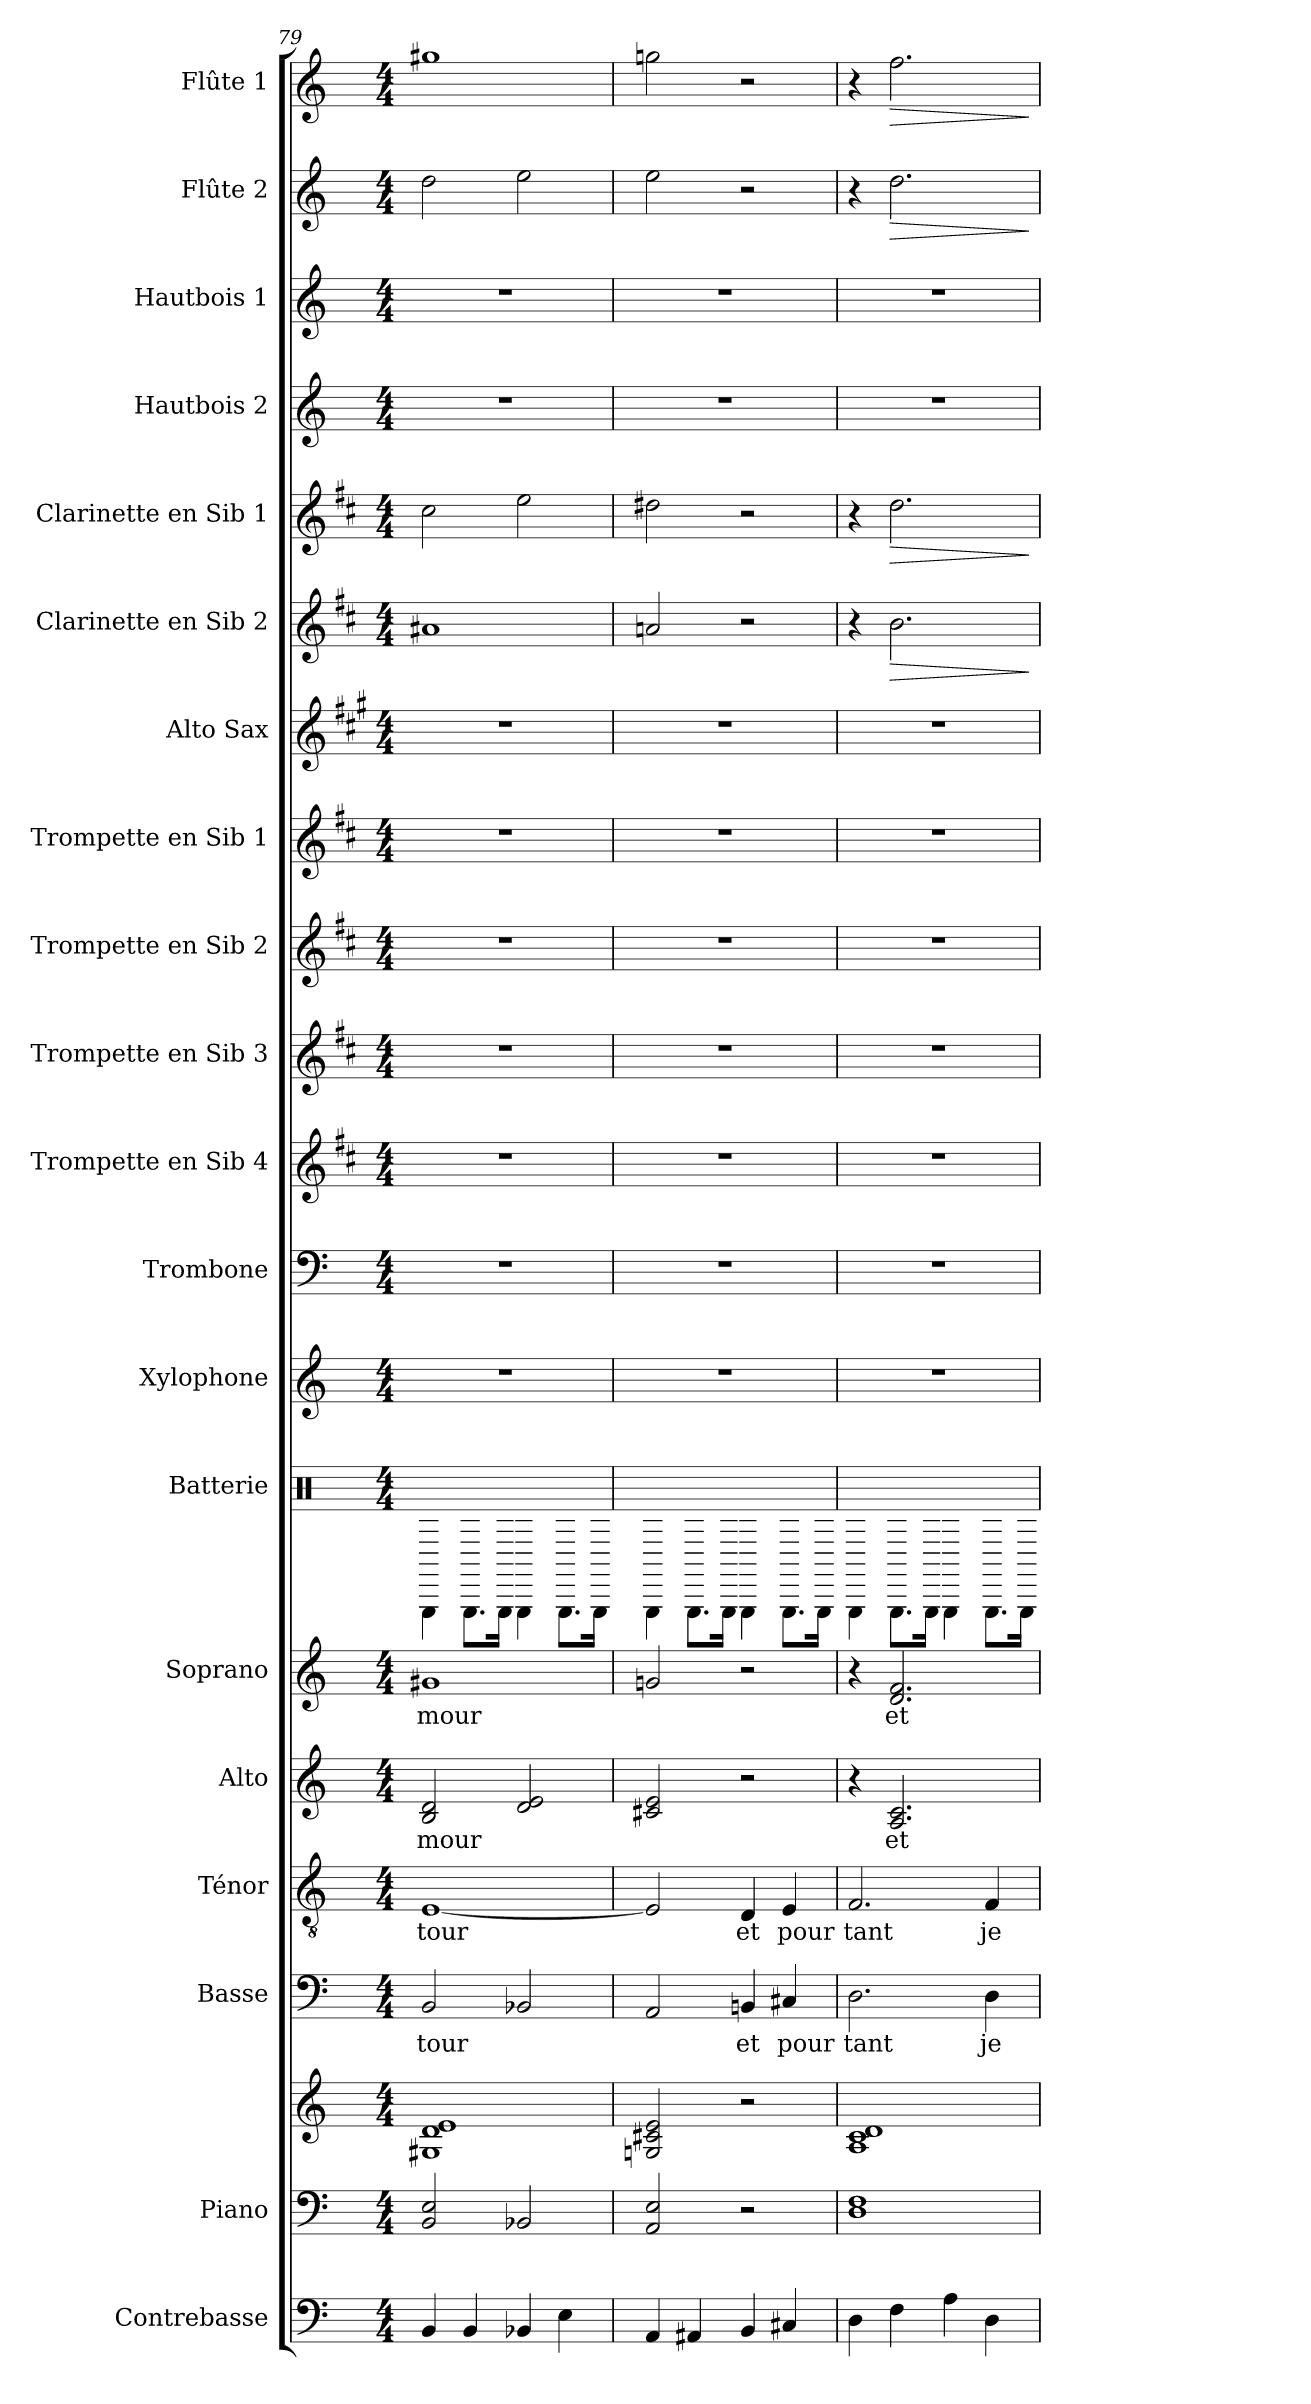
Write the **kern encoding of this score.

**kern	**kern	**kern	**kern	**text	**kern	**text	**kern	**text	**kern	**text	**kern	**kern	**kern	**kern	**kern	**kern	**kern	**kern	**kern	**dynam	**kern	**dynam	**kern	**kern	**kern	**dynam	**kern	**dynam
*part20	*part19	*part19	*part18	*part18	*part17	*part17	*part16	*part16	*part15	*part15	*part14	*part13	*part12	*part11	*part10	*part9	*part8	*part7	*part6	*part6	*part5	*part5	*part4	*part3	*part2	*part2	*part1	*part1
*staff21	*staff20	*staff19	*staff18	*staff18	*staff17	*staff17	*staff16	*staff16	*staff15	*staff15	*staff14	*staff13	*staff12	*staff11	*staff10	*staff9	*staff8	*staff7	*staff6	*staff6	*staff5	*staff5	*staff4	*staff3	*staff2	*staff2	*staff1	*staff1
*I"Contrebasse	*I"Piano	*	*I"Basse	*	*I"Ténor	*	*I"Alto	*	*I"Soprano	*	*I"Batterie	*I"Xylophone	*I"Trombone	*I"Trompette en Sib 4	*I"Trompette en Sib 3	*I"Trompette en Sib 2	*I"Trompette en Sib 1	*I"Alto Sax	*I"Clarinette en Sib 2	*	*I"Clarinette en Sib 1	*	*I"Hautbois 2	*I"Hautbois 1	*I"Flûte 2	*	*I"Flûte 1	*
*I'Cb.	*I'Pno	*	*I'Ba.	*	*I'T	*	*I'A	*	*I'S	*	*I'Batt.	*I'Xyl.	*I'Trb.	*I'Trp. (Sib) 4	*I'Trp. (Sib) 3	*I'Trp. (Sib) 2	*I'Trp. (Sib) 1	*I'A. Sx.	*I'Cl. (Sib) 2	*	*I'Cl. (Sib) 1	*	*I'Hb. 2	*I'Hb. 1	*I'Fl. 2	*	*I'Fl. 1	*
*clefF4	*clefF4	*clefG2	*clefF4	*	*clefGv2	*	*clefG2	*	*clefG2	*	*clefX	*clefG2	*clefF4	*clefG2	*clefG2	*clefG2	*clefG2	*clefG2	*clefG2	*	*clefG2	*	*clefG2	*clefG2	*clefG2	*	*clefG2	*
*ITrd7c12	*	*	*	*	*	*	*	*	*	*	*	*ITrd-7c-12	*	*ITrd1c2	*ITrd1c2	*ITrd1c2	*ITrd1c2	*ITrd5c9	*ITrd1c2	*	*ITrd1c2	*	*	*	*	*	*	*
*k[]	*k[]	*k[]	*k[]	*	*k[]	*	*k[]	*	*k[]	*	*k[]	*k[]	*k[]	*k[]	*k[]	*k[]	*k[]	*k[]	*k[]	*	*k[]	*	*k[]	*k[]	*k[]	*	*k[]	*
*C:	*C:	*C:	*C:	*	*C:	*	*C:	*	*C:	*	*C:	*C:	*C:	*C:	*C:	*C:	*C:	*C:	*C:	*	*C:	*	*C:	*C:	*C:	*	*C:	*
*M4/4	*M4/4	*M4/4	*M4/4	*	*M4/4	*	*M4/4	*	*M4/4	*	*M4/4	*M4/4	*M4/4	*M4/4	*M4/4	*M4/4	*M4/4	*M4/4	*M4/4	*	*M4/4	*	*M4/4	*M4/4	*M4/4	*	*M4/4	*
=79	=79	=79	=79	=79	=79	=79	=79	=79	=79	=79	=79	=79	=79	=79	=79	=79	=79	=79	=79	=79	=79	=79	=79	=79	=79	=79	=79	=79
!	!	!	!	!LO:LY:b	!	!	!	!	!	!	!	!	!	!	!	!	!	!	!	!	!	!	!	!	!	!	!	!
!	!	!	!	!	!	!LO:LY:b	!	!	!	!	!	!	!	!	!	!	!	!	!	!	!	!	!	!	!	!	!	!
!	!	!	!	!	!	!	!	!LO:LY:b	!	!	!	!	!	!	!	!	!	!	!	!	!	!	!	!	!	!	!	!
!	!	!	!	!	!	!	!	!	!	!LO:LY:b	!	!	!	!	!	!	!	!	!	!	!	!	!	!	!	!	!	!
4BBB/	2BB/ 2E/	1G#X 1d 1e	2BB/	tour	[1E	tour	2B/ 2d/	mour	1g#X	mour	4RGGG\	1r	1r	1r	1r	1r	1r	1r	1g#X	.	2b\	.	1r	1r	2dd\	.	1gg#X	.
4BBB/	.	.	.	.	.	.	.	.	.	.	8.RGGG\L	.	.	.	.	.	.	.	.	.	.	.	.	.	.	.	.	.
.	.	.	.	.	.	.	.	.	.	.	16RGGG\Jk	.	.	.	.	.	.	.	.	.	.	.	.	.	.	.	.	.
4BBB-X/	2BB-X/	.	2BB-X/	.	.	.	2d/ 2e/	.	.	.	4RGGG\	.	.	.	.	.	.	.	.	.	2dd\	.	.	.	2ee\	.	.	.
4EE\	.	.	.	.	.	.	.	.	.	.	8.RGGG\L	.	.	.	.	.	.	.	.	.	.	.	.	.	.	.	.	.
.	.	.	.	.	.	.	.	.	.	.	16RGGG\Jk	.	.	.	.	.	.	.	.	.	.	.	.	.	.	.	.	.
=80	=80	=80	=80	=80	=80	=80	=80	=80	=80	=80	=80	=80	=80	=80	=80	=80	=80	=80	=80	=80	=80	=80	=80	=80	=80	=80	=80	=80
4AAA/	2AA/ 2E/	2Gn/ 2c#X/ 2e/	2AA/	.	2E/]	.	2c#X/ 2e/	.	2gn/	.	4RGGG\	1r	1r	1r	1r	1r	1r	1r	2gn/	.	2cc#X\	.	1r	1r	2ee\	.	2ggn\	.
4AAA#X/	.	.	.	.	.	.	.	.	.	.	8.RGGG\L	.	.	.	.	.	.	.	.	.	.	.	.	.	.	.	.	.
.	.	.	.	.	.	.	.	.	.	.	16RGGG\Jk	.	.	.	.	.	.	.	.	.	.	.	.	.	.	.	.	.
!	!	!	!	!LO:LY:b	!	!	!	!	!	!	!	!	!	!	!	!	!	!	!	!	!	!	!	!	!	!	!	!
!	!	!	!	!	!	!LO:LY:b	!	!	!	!	!	!	!	!	!	!	!	!	!	!	!	!	!	!	!	!	!	!
4BBB/	2r	2r	4BBn/	et	4D/	et	2r	.	2r	.	4RGGG\	.	.	.	.	.	.	.	2r	.	2r	.	.	.	2r	.	2r	.
!	!	!	!	!LO:LY:b	!	!	!	!	!	!	!	!	!	!	!	!	!	!	!	!	!	!	!	!	!	!	!	!
!	!	!	!	!	!	!LO:LY:b	!	!	!	!	!	!	!	!	!	!	!	!	!	!	!	!	!	!	!	!	!	!
4CC#X/	.	.	4C#X/	pour	4E/	pour	.	.	.	.	8.RGGG\L	.	.	.	.	.	.	.	.	.	.	.	.	.	.	.	.	.
.	.	.	.	.	.	.	.	.	.	.	16RGGG\Jk	.	.	.	.	.	.	.	.	.	.	.	.	.	.	.	.	.
!!LO:LB:g=z
=81	=81	=81	=81	=81	=81	=81	=81	=81	=81	=81	=81	=81	=81	=81	=81	=81	=81	=81	=81	=81	=81	=81	=81	=81	=81	=81	=81	=81
!	!	!	!	!LO:LY:b	!	!	!	!	!	!	!	!	!	!	!	!	!	!	!	!	!	!	!	!	!	!	!	!
!	!	!	!	!	!	!LO:LY:b	!	!	!	!	!	!	!	!	!	!	!	!	!	!	!	!	!	!	!	!	!	!
4DD\	1D 1F	1A 1c 1d	2.D\	tant	2.F/	tant	4r	.	4r	.	4RGGG\	1r	1r	1r	1r	1r	1r	1r	4r	.	4r	.	1r	1r	4r	.	4r	.
!	!	!	!	!	!	!	!	!LO:LY:b	!	!	!	!	!	!	!	!	!	!	!	!	!	!	!	!	!	!	!	!
!	!	!	!	!	!	!	!	!	!	!LO:LY:b	!	!	!	!	!	!	!	!	!	!LO:HP:b	!	!LO:HP:b	!	!	!	!LO:HP:b	!	!LO:HP:b
4FF\	.	.	.	.	.	.	2.A/ 2.c/	et	2.d/ 2.f/	et	8.RGGG\L	.	.	.	.	.	.	.	2.a\	>	2.cc\	>	.	.	2.dd\	>	2.ff\	>
.	.	.	.	.	.	.	.	.	.	.	16RGGG\Jk	.	.	.	.	.	.	.	.	.	.	.	.	.	.	.	.	.
4AA\	.	.	.	.	.	.	.	.	.	.	4RGGG\	.	.	.	.	.	.	.	.	.	.	.	.	.	.	.	.	.
!	!	!	!	!LO:LY:b	!	!	!	!	!	!	!	!	!	!	!	!	!	!	!	!	!	!	!	!	!	!	!	!
!	!	!	!	!	!	!LO:LY:b	!	!	!	!	!	!	!	!	!	!	!	!	!	!	!	!	!	!	!	!	!	!
4DD\	.	.	4D\	je	4F/	je	.	.	.	.	8.RGGG\L	.	.	.	.	.	.	.	.	.	.	.	.	.	.	.	.	.
.	.	.	.	.	.	.	.	.	.	.	16RGGG\Jk	.	.	.	.	.	.	.	.	.	.	.	.	.	.	.	.	.
.	.	.	.	.	.	.	.	.	.	.	.	.	.	.	.	.	.	.	.	]	.	]	.	.	.	]	.	]
=	=	=	=	=	=	=	=	=	=	=	=	=	=	=	=	=	=	=	=	=	=	=	=	=	=	=	=	=
*-	*-	*-	*-	*-	*-	*-	*-	*-	*-	*-	*-	*-	*-	*-	*-	*-	*-	*-	*-	*-	*-	*-	*-	*-	*-	*-	*-	*-
